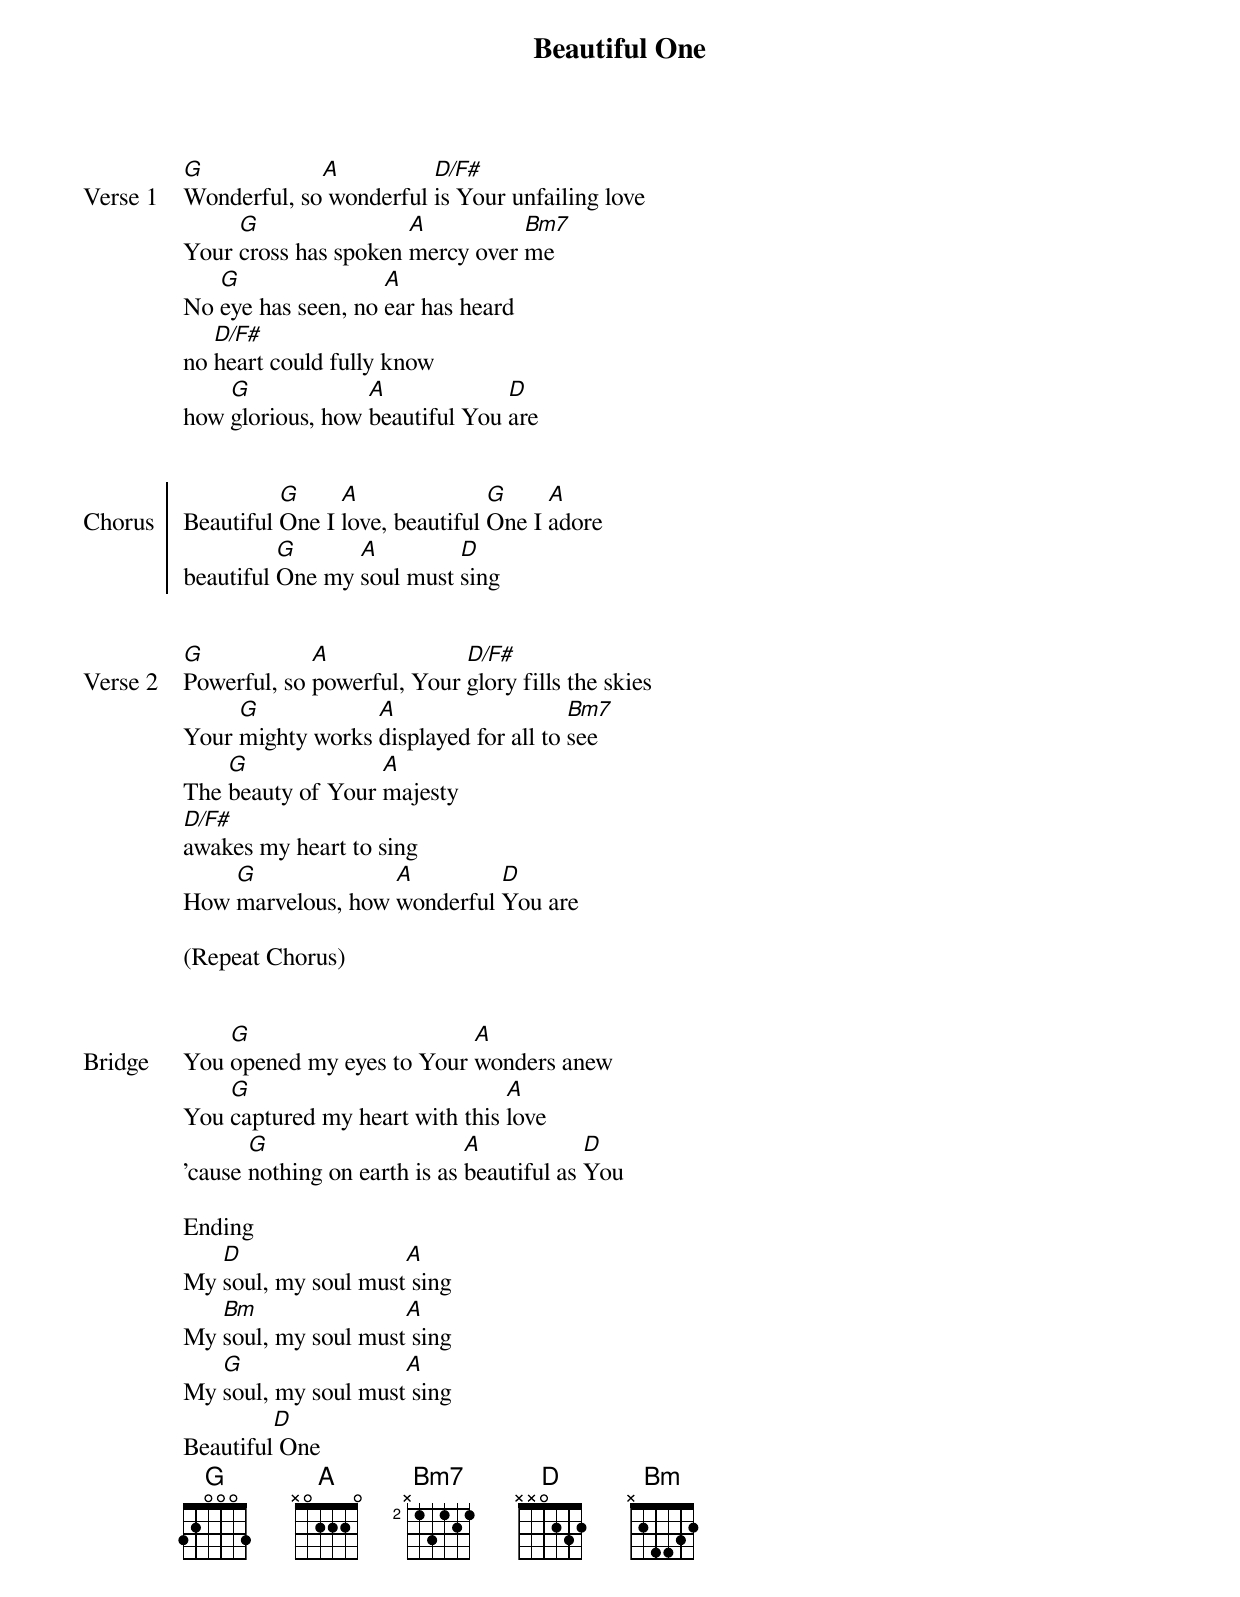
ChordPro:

{title: Beautiful One}
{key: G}
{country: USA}
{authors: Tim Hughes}
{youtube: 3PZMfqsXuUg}
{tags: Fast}

{start_of_verse: Verse 1}
[G]Wonderful, so[A] wonderful [D/F#]is Your unfailing love
Your [G]cross has spoken [A]mercy over [Bm7]me
No [G]eye has seen, no [A]ear has heard
no [D/F#]heart could fully know
how [G]glorious, how [A]beautiful You [D]are

{end_of_verse}

{start_of_chorus: Chorus}
Beautiful [G]One I [A]love, beautiful [G]One I [A]adore
beautiful [G]One my [A]soul must [D]sing

{end_of_chorus}

{start_of_verse: Verse 2}
[G]Powerful, so [A]powerful, Your [D/F#]glory fills the skies
Your [G]mighty works [A]displayed for all to [Bm7]see
The [G]beauty of Your [A]majesty
[D/F#]awakes my heart to sing
How [G]marvelous, how [A]wonderful [D]You are

(Repeat Chorus)

{end_of_verse}

{start_of_bridge: Bridge}
You [G]opened my eyes to Your [A]wonders anew
You [G]captured my heart with this [A]love
'cause [G]nothing on earth is as [A]beautiful as [D]You

Ending
My [D]soul, my soul must[A] sing
My [Bm]soul, my soul must[A] sing
My [G]soul, my soul must[A] sing
Beautiful[D] One
{end_of_bridge}
